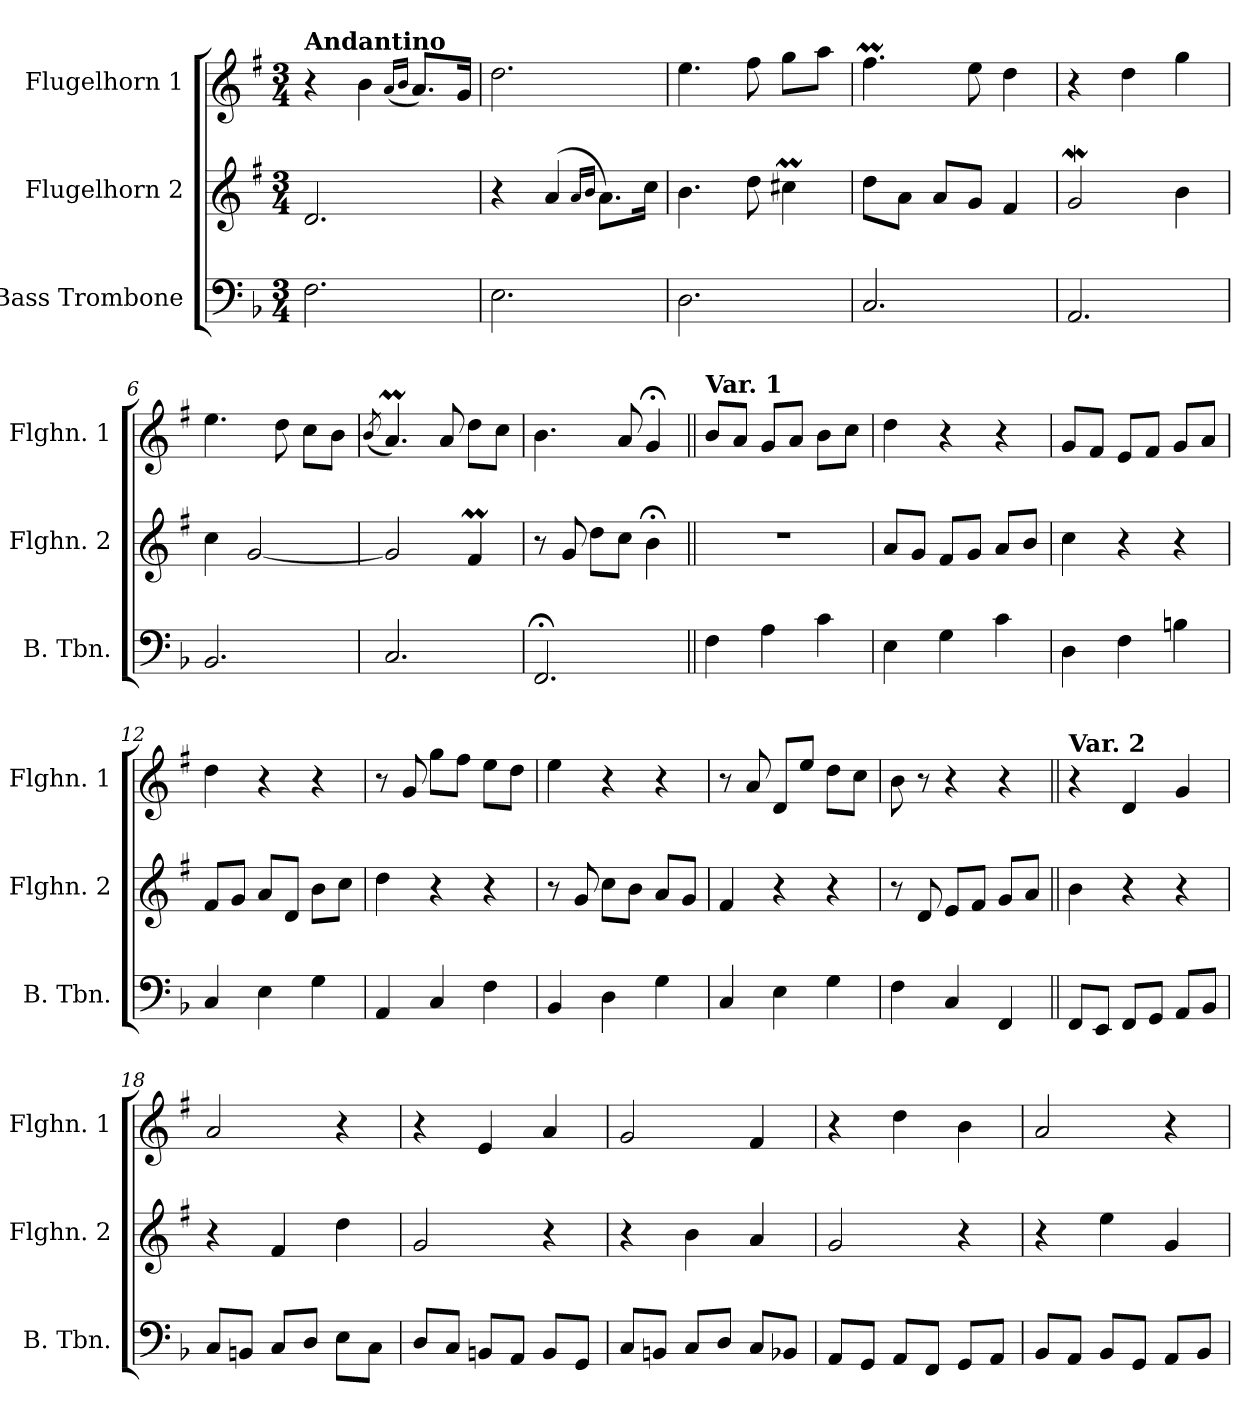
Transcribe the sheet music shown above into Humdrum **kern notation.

**kern	**kern	**kern
*part3	*part2	*part1
*staff3	*staff2	*staff1
*I"Bass Trombone	*I"Flugelhorn 2	*I"Flugelhorn 1
*I'B. Tbn.	*I'Flghn. 2	*I'Flghn. 1
*clefF4	*clefG2	*clefG2
*	*ITrd1c2	*ITrd1c2
*k[b-]	*k[b-]	*k[b-]
*F:	*F:	*F:
*M3/4	*M3/4	*M3/4
*MM90	*MM90	*MM90
=1	=1	=1
!	!	!LO:TX:a:B:t=Andantino
2.F\	2.c/	4r
.	.	4a\
.	.	(<16qg/LL
.	.	16qa/JJ
.	.	8.g/L)
.	.	16f/Jk
=2	=2	=2
2.E\	4r	2.cc\
.	(4g/	.
.	16qg/LL	.
.	16qa/JJ	.
.	8.g\L)	.
.	16b-\Jk	.
=3	=3	=3
2.D\	4.a\	4.dd\
.	8cc\	8ee\
.	4bnm\	8ff\L
.	.	8gg\J
=4	=4	=4
2.C/	8cc\L	4.eem\
.	8g\J	.
.	8g/L	.
.	8f/J	8dd\
.	4e/	4cc\
=5	=5	=5
2.AA/	2fw/	4r
.	.	4cc\
.	4a\	4ff\
=6	=6	=6
2.BB-/	4b-\	4.dd\
.	[2f/	.
.	.	8cc\
.	.	8b-\L
.	.	8a\J
!!LO:LB:g=z
=7	=7	=7
.	.	(<8qa/
2.C/	2f/]	4.gM/)
.	.	8g/
.	4em/	8cc\L
.	.	8b-\J
=8	=8	=8
2.FF;</	8r	4.a\
.	8f/	.
.	8cc\L	.
.	8b-\J	8g/
.	4a;<\	4f;</
=9||	=9||	=9||
!	!	!LO:TX:a:B:t=Var. 1
4F\	2.r	8a/L
.	.	8g/J
4A\	.	8f/L
.	.	8g/J
4c\	.	8a\L
.	.	8b-\J
=10	=10	=10
4E\	8g/L	4cc\
.	8f/J	.
4G\	8e/L	4r
.	8f/J	.
4c\	8g/L	4r
.	8a/J	.
=11	=11	=11
4D\	4b-\	8f/L
.	.	8e/J
4F\	4r	8d/L
.	.	8e/J
4Bn\	4r	8f/L
.	.	8g/J
=12	=12	=12
4C/	8e/L	4cc\
.	8f/J	.
4E\	8g/L	4r
.	8c/J	.
4G\	8a\L	4r
.	8b-\J	.
!!LO:LB:g=z
=13	=13	=13
4AA/	4cc\	8r
.	.	8f/
4C/	4r	8ff\L
.	.	8ee\J
4F\	4r	8dd\L
.	.	8cc\J
=14	=14	=14
4BB-/	8r	4dd\
.	8f/	.
4D\	8b-\L	4r
.	8a\J	.
4G\	8g/L	4r
.	8f/J	.
=15	=15	=15
4C/	4e/	8r
.	.	8g/
4E\	4r	8c/L
.	.	8dd/J
4G\	4r	8cc\L
.	.	8b-\J
=16	=16	=16
4F\	8r	8a\
.	8c/	8r
4C/	8d/L	4r
.	8e/J	.
4FF/	8f/L	4r
.	8g/J	.
=17||	=17||	=17||
!	!	!LO:TX:a:B:t=Var. 2
8FF/L	4a\	4r
8EE/J	.	.
8FF/L	4r	4c/
8GG/J	.	.
8AA/L	4r	4f/
8BB-/J	.	.
=18	=18	=18
8C/L	4r	2g/
8BBn/J	.	.
8C/L	4e/	.
8D/J	.	.
8E\L	4cc\	4r
8C\J	.	.
!!LO:PB:g=z
=19	=19	=19
8D/L	2f/	4r
8C/J	.	.
8BBn/L	.	4d/
8AA/J	.	.
8BB/L	4r	4g/
8GG/J	.	.
=20	=20	=20
8C/L	4r	2f/
8BBn/J	.	.
8C/L	4a\	.
8D/J	.	.
8C/L	4g/	4e/
8BB-X/J	.	.
=21	=21	=21
8AA/L	2f/	4r
8GG/J	.	.
8AA/L	.	4cc\
8FF/J	.	.
8GG/L	4r	4a\
8AA/J	.	.
=22	=22	=22
8BB-/L	4r	2g/
8AA/J	.	.
8BB-/L	4dd\	.
8GG/J	.	.
8AA/L	4f/	4r
8BB-/J	.	.
=	=	=
*-	*-	*-
